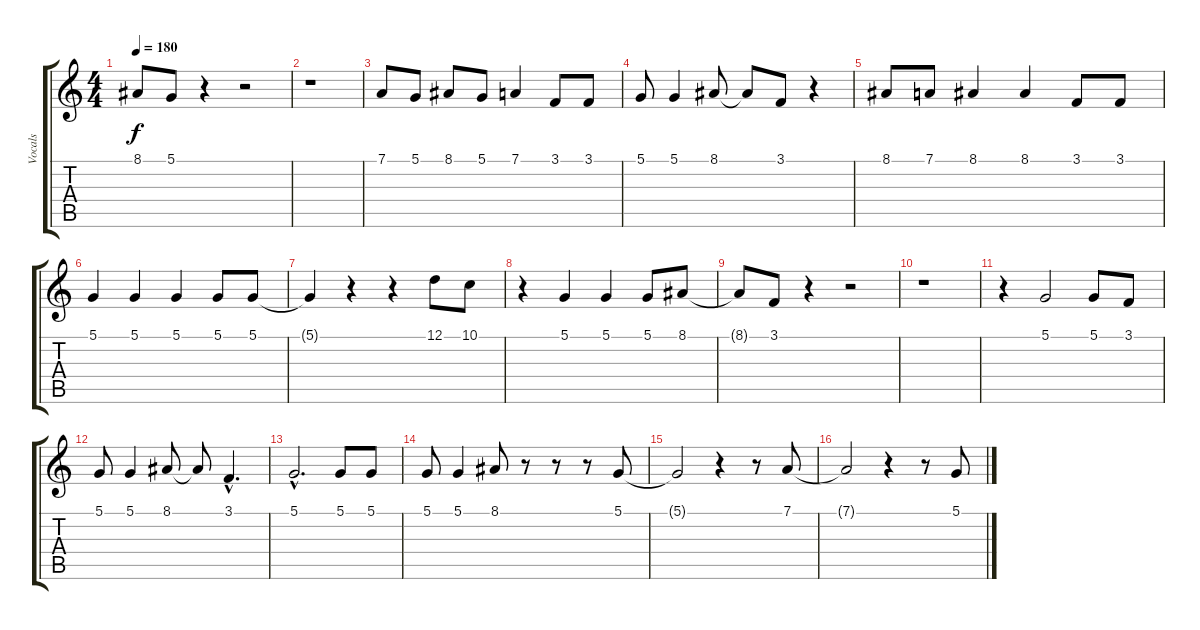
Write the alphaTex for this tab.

\track ("Vocals" "Vocals") {instrument harmonica}
\staff {score tabs}
\tuning (D4 A3 F3 C3 G2 D2) {hide}
\ts (4 4)
\tempo 180
\clef g2
\ks c
8.1{t}.8{dy f} 5.1.8 r.4 r.2 |
r.1 |
7.1.8 5.1.8 8.1.8 5.1.8 7.1.4 3.1.8 3.1.8 |
5.1.8 5.1.4 8.1.8 8.1{t}.8 3.1.8 r.4 |
8.1.8 7.1.8 8.1.4 8.1.4 3.1.8 3.1.8 |
5.1.4 5.1.4 5.1.4 5.1.8 5.1.8 |
5.1{t}.4 r.4 r.4 12.1.8 10.1.8 |
r.4 5.1.4 5.1.4 5.1.8 8.1.8 |
8.1{t}.8 3.1.8 r.4 r.2 |
r.1 |
r.4 5.1.2 5.1.8 3.1.8 |
5.1.8 5.1.4 8.1.8 8.1{t}.8 3.1{hac}.4{d} |
5.1{hac}.2{d} 5.1.8 5.1.8 |
5.1.8 5.1.4 8.1.8 r.8 r.8 r.8 5.1.8 |
5.1{t}.2 r.4 r.8 7.1.8 |
7.1{t}.2 r.4 r.8 5.1.8
